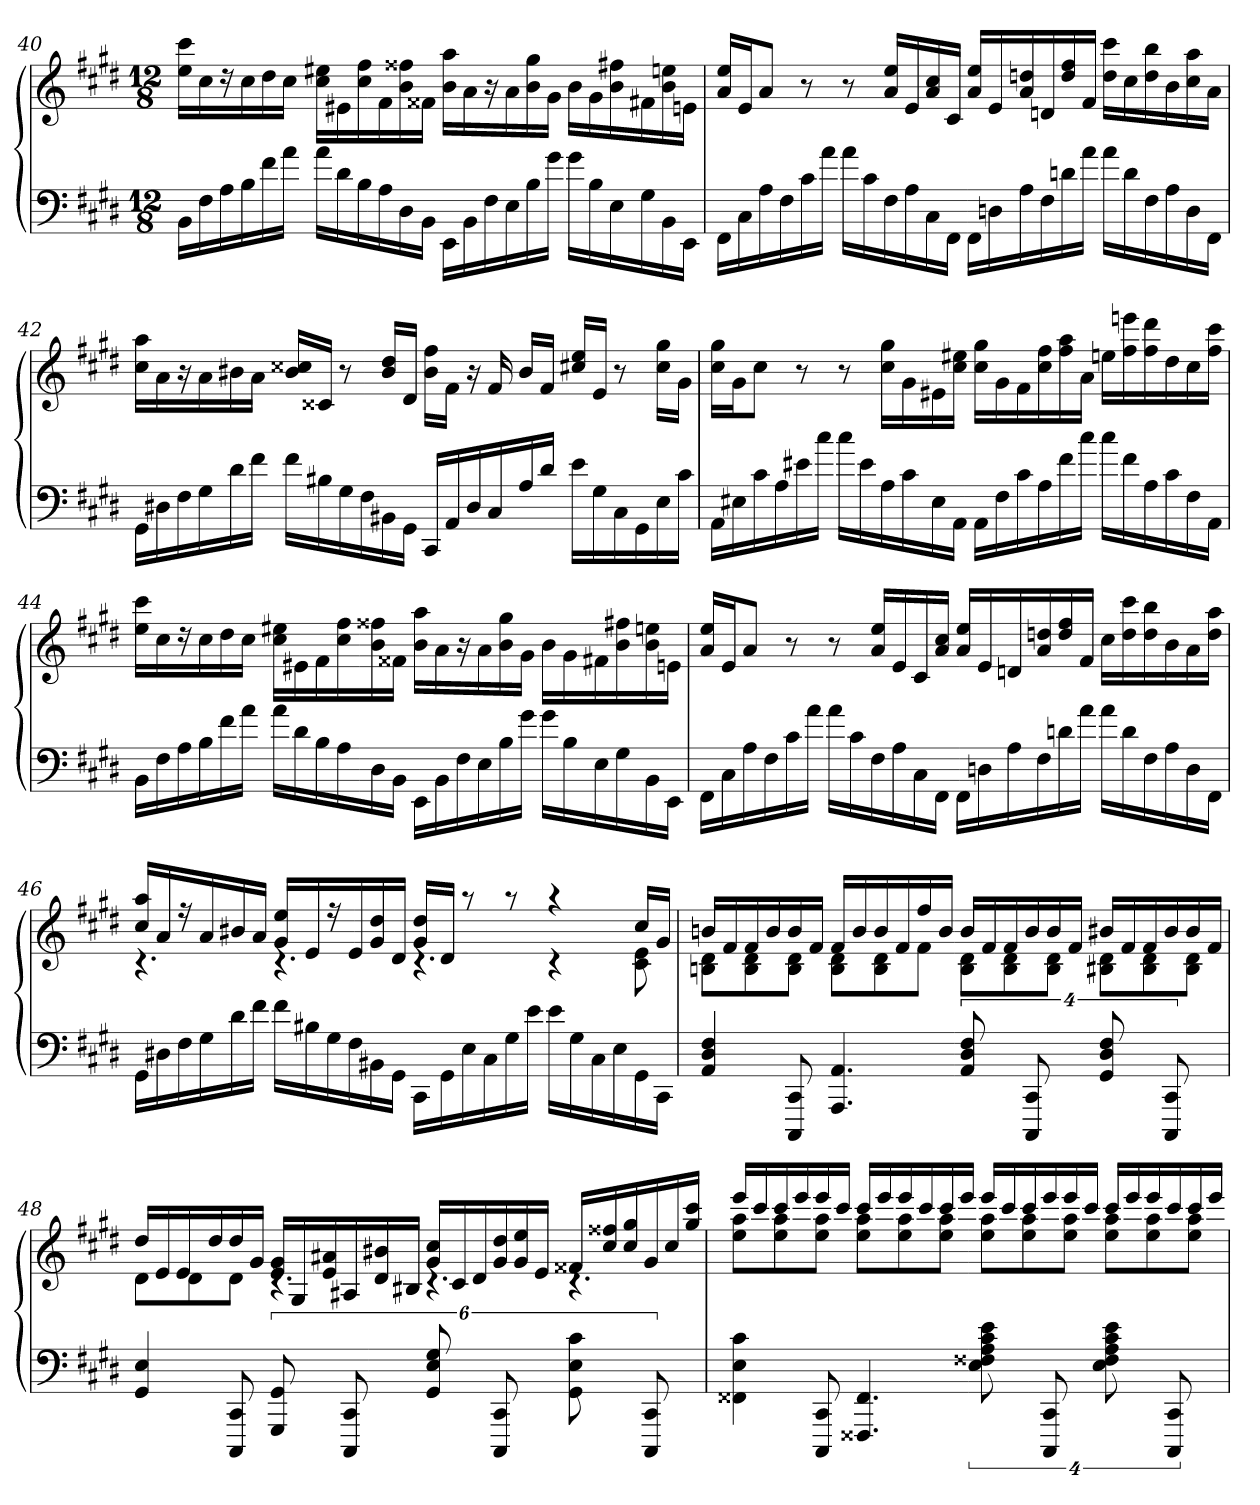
**kern	**kern
*part1	*part1
*staff2	*staff1
*clefF4	*clefG2
*k[f#c#g#d#]	*k[f#c#g#d#]
*c#:	*c#:
*M12/8	*M12/8
=40	=40
16BBLL	16ee 16ccc#LL
16F#	16cc#
16A	16r
16B	16cc#
16f#	16dd#
16aJJ	16cc#JJ
16aLL	16cc# 16ee#XLL
16d#	16e#X
16B	16cc# 16ff#
16A	16f#
16D#	16b 16ff##X
16BBJJ	16f##XJJ
16EELL	16b 16aaLL
16BB	16a
16F#	16r
16E	16a
16B	16b 16gg#
16g#JJ	16g#JJ
16g#LL	16bLL
16B	16g#
16E	16b 16ff#X
16G#	16f#X
16BB	16b 16een
16EEJJ	16enJJ
=41	=41
16FF#LL	16a 16eeLL
16C#	16eJ
16A	8aJ
16F#	.
16c#	8r
16aJJ	.
16aLL	8r
16c#	.
16F#	16a 16eeLL
16A	16e
16C#	16a 16cc#
16FF#JJ	16c#JJ
16FF#LL	16a 16eeLL
16Dn	16e
16A	16a 16ddn
16F#	16dn
16dn	16dd 16ff#
16aJJ	16f#JJ
16aLL	16dd 16ccc#LL
16d	16cc#
16F#	16dd 16bb
16A	16b
16D	16cc# 16aa
16FF#JJ	16aJJ
=42	=42
16GG#LL	16cc# 16aaLL
16D#X	16a
16F#	16r
16G#	16a
16d#	16b#X
16f#JJ	16aJJ
16f#LL	16b# 16cc##XLL
16B#X	16c##XJJ
16G#	8r
16F#	.
16BB#X	16b# 16dd#LL
16GG#JJ	16d#JJ
16CC#LL	16b# 16ff#LL
16AA	16f#JJ
16D#	16r
16C#	16f#
16A	16b#LL
16d#JJ	16f#JJ
16eLL	16cc#X 16eeLL
16G#	16eJJ
16C#	8r
16GG#	.
16E	16cc# 16gg#LL
16c#JJ	16g#JJ
=43	=43
16AALL	16cc# 16gg#LL
16E#X	16g#J
16c#	8cc#J
16A	.
16e#X	8r
16cc#JJ	.
16cc#LL	8r
16e#	.
16A	16cc# 16gg#LL
16c#	16g#
16E#	16e#X
16AAJJ	16cc# 16ee#XJJ
16AALL	16cc# 16gg#LL
16F#	16g#
16c#	16f#
16A	16cc# 16ff#
16f#	16ff# 16aa
16cc#JJ	16aJJ
16cc#LL	16eenLL
16f#	16ff# 16eeen
16A	16ff# 16ddd#
16c#	16dd#
16F#	16cc#
16AAJJ	16ff# 16ccc#JJ
=44	=44
16BBLL	16ee 16ccc#LL
16F#	16cc#
16A	16r
16B	16cc#
16f#	16dd#
16aJJ	16cc#JJ
16aLL	16cc# 16ee#XLL
16d#	16e#X
16B	16f#
16A	16cc# 16ff#
16D#	16b 16ff##X
16BBJJ	16f##XJJ
16EELL	16b 16aaLL
16BB	16a
16F#	16r
16E	16a
16B	16b 16gg#
16g#JJ	16g#JJ
16g#LL	16bLL
16B	16g#
16E	16f#X
16G#	16b 16ff#X
16BB	16b 16een
16EEJJ	16enJJ
=45	=45
16FF#LL	16a 16eeLL
16C#	16eJ
16A	8aJ
16F#	.
16c#	8r
16aJJ	.
16aLL	8r
16c#	.
16F#	16a 16eeLL
16A	16e
16C#	16c#
16FF#JJ	16a 16cc#JJ
16FF#LL	16a 16eeLL
16Dn	16e
16A	16dn
16F#	16a 16ddn
16dn	16dd 16ff#
16aJJ	16f#JJ
16aLL	16cc#LL
16d	16dd 16ccc#
16F#	16dd 16bb
16A	16b
16D	16a
16FF#JJ	16dd 16aaJJ
=46	=46
*	*^
16GG#LL	16cc# 16aaLL	4.rc
16D#X	16a	.
16F#	16r	.
16G#	16a	.
16d#	16b#X	.
16f#JJ	16aJJ	.
16f#LL	16g# 16eeLL	4.rc
16B#X	16e	.
16G#	16r	.
16F#	16e	.
16BB#X	16g# 16dd#	.
16GG#JJ	16d#JJ	.
16CC#LL	16g# 16dd#LL	4.rc
16GG#	16d#JJ	.
16E	8raa	.
16C#	.	.
16G#	8raa	.
16eJJ	.	.
16eLL	4raa	4rc
16G#	.	.
16C#	.	.
16E	.	.
16GG#	16cc#LL	8c# 8e
16CC#JJ	16g#JJ	.
=47	=47	=47
4AA 4D# 4F#	16bnLL	8Bn 8d#L
.	16f#	.
.	16f#	8B 8d#
.	16b	.
8CCC# 8CC#	16b	8B 8d#J
.	16f#JJ	.
4.AAA 4.AA	16f#LL	8B 8d#L
.	16b	.
.	16b	8B 8d#
.	16f#	.
.	16ff#	8f#J
.	16bJJ	.
16%3AA 16%3D# 16%3F#	16bLL	8B 8d#L
.	16f#	.
.	16f#	8B 8d#
16%3CCC# 16%3CC#	16b	.
.	16b	8B 8d#J
.	16f#JJ	.
16%3GG# 16%3D# 16%3F#	16b#XLL	8B#X 8d#L
.	16f#	.
.	16f#	8B# 8d#
16%3CCC# 16%3CC#	16b#	.
.	16b#	8B# 8d#J
.	16f#JJ	.
=48	=48	=48
4GG# 4E	16dd#LL	8d#L
.	16e	.
.	16e	8d#
.	16dd#	.
8CCC# 8CC#	16dd#	8d#J
.	16g#JJ	.
16%3GGG# 16%3GG#	16e 16g#LL	4.rc
.	16G#	.
.	16e 16a#X	.
16%3CCC# 16%3CC#	16A#X	.
.	16d# 16b#X	.
.	16B#XJJ	.
16%3GG# 16%3E 16%3G#	16g# 16cc#LL	4.rc
.	16c#	.
.	16d#	.
16%3CCC# 16%3CC#	16g# 16dd#	.
.	16g# 16ee	.
.	16eJJ	.
16%3GG# 16%3E 16%3c#	16f##XLL	4.rc
.	16cc# 16ff##X	.
.	16cc# 16gg#	.
16%3CCC# 16%3CC#	16g#	.
.	16cc#	.
.	16gg# 16ccc#JJ	.
=49	=49	=49
4FF##X 4E 4c#	16eeeLL	8ee 8aaL
.	16ccc#	.
.	16ccc#	8ee 8aa
.	16eee	.
8CCC# 8CC#	16eee	8ee 8aaJ
.	16ccc#JJ	.
4.FFF##X 4.FF##	16ccc#LL	8ee 8aaL
.	16eee	.
.	16eee	8ee 8aa
.	16ccc#	.
.	16ccc#	8ee 8aaJ
.	16eeeJJ	.
16%3E 16%3F##X 16%3A 16%3c# 16%3e	16eeeLL	8ee 8aaL
.	16ccc#	.
.	16ccc#	8ee 8aa
16%3CCC# 16%3CC#	16eee	.
.	16eee	8ee 8aaJ
.	16ccc#JJ	.
16%3E 16%3F## 16%3A 16%3c# 16%3e	16ccc#LL	8ee 8aaL
.	16eee	.
.	16eee	8ee 8aa
16%3CCC# 16%3CC#	16ccc#	.
.	16ccc#	8ee 8aaJ
.	16eeeJJ	.
*	*v	*v
=	=
*-	*-
